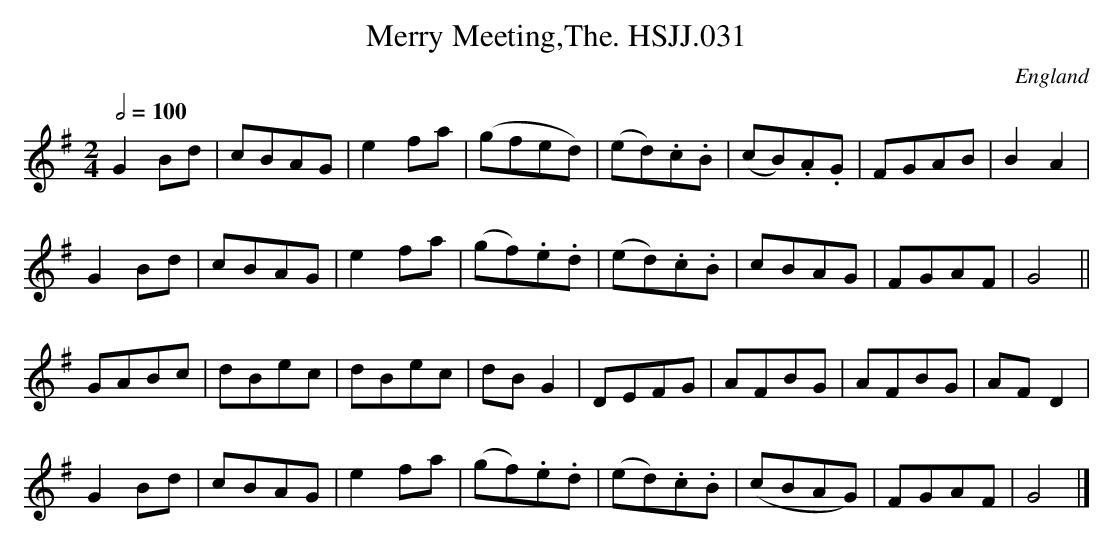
X:1
T:Merry Meeting,The. HSJJ.031
L:1/8
M:2/4
O:England
Q:1/2=100
K:G
G2Bd|cBAG|e2fa|(gfed)|(ed).c.B|(cB).A.G|FGAB|B2A2|!
G2Bd|cBAG|e2fa|(gf).e.d|(ed).c.B|cBAG|FGAF|G4||!
GABc|dBec|dBec|dBG2|DEFG|AFBG|AFBG|AFD2|!
G2Bd|cBAG|e2fa|(gf).e.d|(ed).c.B|(cBAG)|FGAF|G4|]
